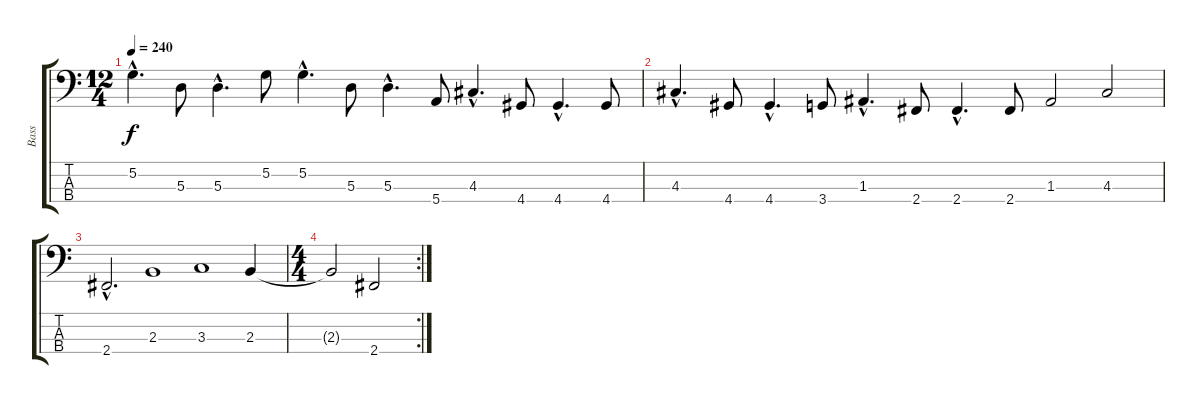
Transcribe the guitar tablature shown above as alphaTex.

\track ("Bass" "Bass") {instrument acousticbass}
\staff {score tabs}
\tuning (G2 D2 A1 E1) {hide}
\ts (12 4)
\tempo 240
\clef f4
\ks c
5.2{hac}.4{d dy f} 5.3.8 5.3{hac}.4{d} 5.2.8 5.2{hac}.4{d} 5.3.8 5.3{hac}.4{d} 5.4.8 4.3{hac}.4{d} 4.4.8 4.4{hac}.4{d} 4.4.8 |
4.3{hac}.4{d} 4.4.8 4.4{hac}.4{d} 3.4.8 1.3{hac}.4{d} 2.4.8 2.4{hac}.4{d} 2.4.8 1.3.2 4.3.2 |
2.4{hac}.2{d} 2.3.1 3.3.1 2.3.4 |
\rc 2
\ts (4 4)
2.3{t}.2 2.4.2
